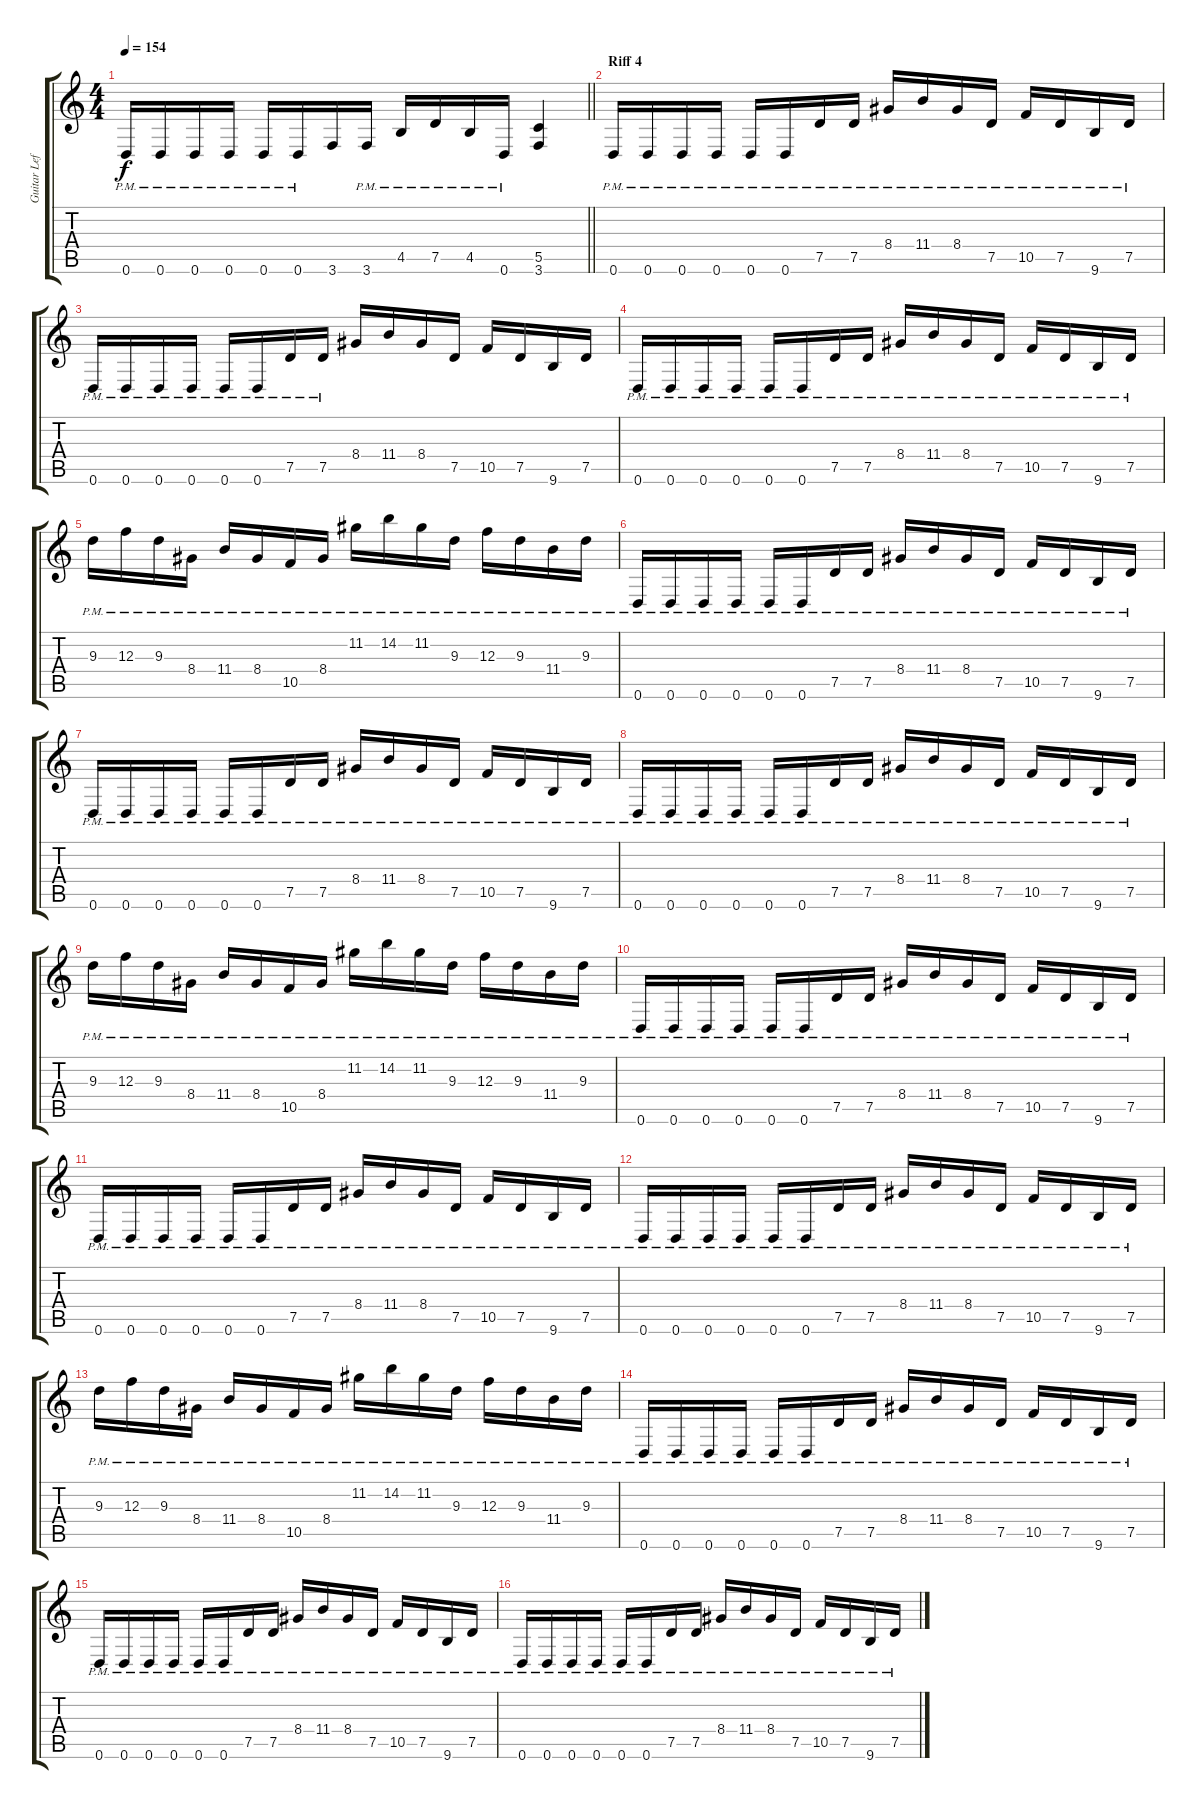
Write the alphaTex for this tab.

\track ("Guitar Left" "Guitar Lef") {instrument distortionguitar}
\staff {score tabs}
\tuning (D4 A3 F3 C3 G2 D2) {hide}
\ts (4 4)
\tempo 154
\clef g2
\barLineRight lightlight
\ks c
0.6{pm}.16{dy f} 0.6{pm}.16 0.6{pm}.16 0.6{pm}.16 0.6{pm}.16 0.6{pm}.16 3.6.16 3.6{pm}.16 4.5{pm}.16 7.5{pm}.16 4.5{pm}.16 0.6{pm}.16 (5.5 3.6).4 |
\section ("" "Riff 4")
0.6{pm}.16 0.6{pm}.16 0.6{pm}.16 0.6{pm}.16 0.6{pm}.16 0.6{pm}.16 7.5{pm}.16 7.5{pm}.16 8.4{pm}.16 11.4{pm}.16 8.4{pm}.16 7.5{pm}.16 10.5{pm}.16 7.5{pm}.16 9.6{pm}.16 7.5{pm}.16 |
0.6{pm}.16 0.6{pm}.16 0.6{pm}.16 0.6{pm}.16 0.6{pm}.16 0.6{pm}.16 7.5{pm}.16 7.5{pm}.16 8.4.16 11.4.16 8.4.16 7.5.16 10.5.16 7.5.16 9.6.16 7.5.16 |
0.6{pm}.16 0.6{pm}.16 0.6{pm}.16 0.6{pm}.16 0.6{pm}.16 0.6{pm}.16 7.5{pm}.16 7.5{pm}.16 8.4{pm}.16 11.4{pm}.16 8.4{pm}.16 7.5{pm}.16 10.5{pm}.16 7.5{pm}.16 9.6{pm}.16 7.5{pm}.16 |
9.3{pm}.16 12.3{pm}.16 9.3{pm}.16 8.4{pm}.16 11.4{pm}.16 8.4{pm}.16 10.5{pm}.16 8.4{pm}.16 11.2{pm}.16 14.2{pm}.16 11.2{pm}.16 9.3{pm}.16 12.3{pm}.16 9.3{pm}.16 11.4{pm}.16 9.3{pm}.16 |
0.6{pm}.16 0.6{pm}.16 0.6{pm}.16 0.6{pm}.16 0.6{pm}.16 0.6{pm}.16 7.5{pm}.16 7.5{pm}.16 8.4{pm}.16 11.4{pm}.16 8.4{pm}.16 7.5{pm}.16 10.5{pm}.16 7.5{pm}.16 9.6{pm}.16 7.5{pm}.16 |
0.6{pm}.16 0.6{pm}.16 0.6{pm}.16 0.6{pm}.16 0.6{pm}.16 0.6{pm}.16 7.5{pm}.16 7.5{pm}.16 8.4{pm}.16 11.4{pm}.16 8.4{pm}.16 7.5{pm}.16 10.5{pm}.16 7.5{pm}.16 9.6{pm}.16 7.5{pm}.16 |
0.6{pm}.16 0.6{pm}.16 0.6{pm}.16 0.6{pm}.16 0.6{pm}.16 0.6{pm}.16 7.5{pm}.16 7.5{pm}.16 8.4{pm}.16 11.4{pm}.16 8.4{pm}.16 7.5{pm}.16 10.5{pm}.16 7.5{pm}.16 9.6{pm}.16 7.5{pm}.16 |
9.3{pm}.16 12.3{pm}.16 9.3{pm}.16 8.4{pm}.16 11.4{pm}.16 8.4{pm}.16 10.5{pm}.16 8.4{pm}.16 11.2{pm}.16 14.2{pm}.16 11.2{pm}.16 9.3{pm}.16 12.3{pm}.16 9.3{pm}.16 11.4{pm}.16 9.3{pm}.16 |
0.6{pm}.16 0.6{pm}.16 0.6{pm}.16 0.6{pm}.16 0.6{pm}.16 0.6{pm}.16 7.5{pm}.16 7.5{pm}.16 8.4{pm}.16 11.4{pm}.16 8.4{pm}.16 7.5{pm}.16 10.5{pm}.16 7.5{pm}.16 9.6{pm}.16 7.5{pm}.16 |
0.6{pm}.16 0.6{pm}.16 0.6{pm}.16 0.6{pm}.16 0.6{pm}.16 0.6{pm}.16 7.5{pm}.16 7.5{pm}.16 8.4{pm}.16 11.4{pm}.16 8.4{pm}.16 7.5{pm}.16 10.5{pm}.16 7.5{pm}.16 9.6{pm}.16 7.5{pm}.16 |
0.6{pm}.16 0.6{pm}.16 0.6{pm}.16 0.6{pm}.16 0.6{pm}.16 0.6{pm}.16 7.5{pm}.16 7.5{pm}.16 8.4{pm}.16 11.4{pm}.16 8.4{pm}.16 7.5{pm}.16 10.5{pm}.16 7.5{pm}.16 9.6{pm}.16 7.5{pm}.16 |
9.3{pm}.16 12.3{pm}.16 9.3{pm}.16 8.4{pm}.16 11.4{pm}.16 8.4{pm}.16 10.5{pm}.16 8.4{pm}.16 11.2{pm}.16 14.2{pm}.16 11.2{pm}.16 9.3{pm}.16 12.3{pm}.16 9.3{pm}.16 11.4{pm}.16 9.3{pm}.16 |
0.6{pm}.16 0.6{pm}.16 0.6{pm}.16 0.6{pm}.16 0.6{pm}.16 0.6{pm}.16 7.5{pm}.16 7.5{pm}.16 8.4{pm}.16 11.4{pm}.16 8.4{pm}.16 7.5{pm}.16 10.5{pm}.16 7.5{pm}.16 9.6{pm}.16 7.5{pm}.16 |
0.6{pm}.16 0.6{pm}.16 0.6{pm}.16 0.6{pm}.16 0.6{pm}.16 0.6{pm}.16 7.5{pm}.16 7.5{pm}.16 8.4{pm}.16 11.4{pm}.16 8.4{pm}.16 7.5{pm}.16 10.5{pm}.16 7.5{pm}.16 9.6{pm}.16 7.5{pm}.16 |
0.6{pm}.16 0.6{pm}.16 0.6{pm}.16 0.6{pm}.16 0.6{pm}.16 0.6{pm}.16 7.5{pm}.16 7.5{pm}.16 8.4{pm}.16 11.4{pm}.16 8.4{pm}.16 7.5{pm}.16 10.5{pm}.16 7.5{pm}.16 9.6{pm}.16 7.5{pm}.16
